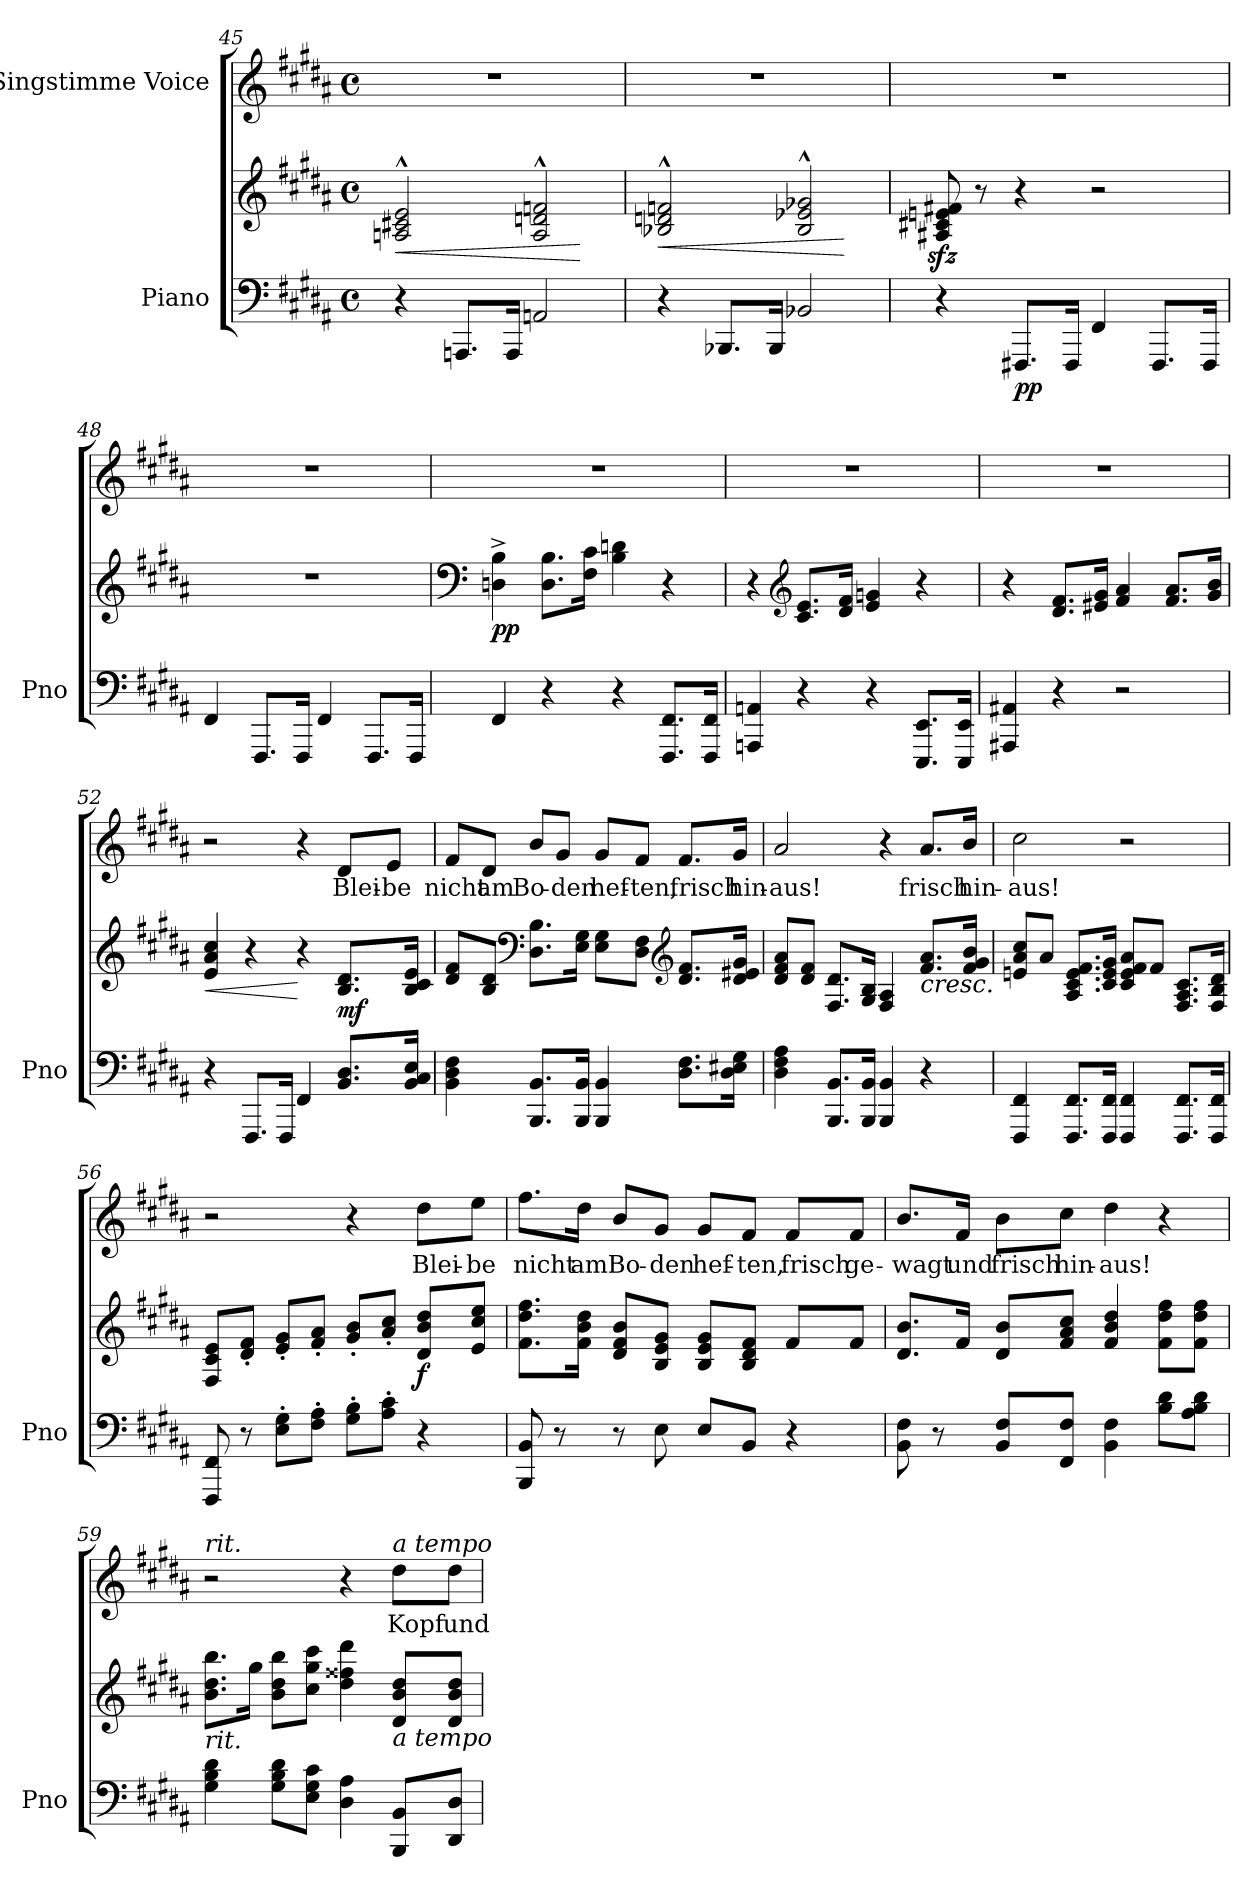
**kern	**kern	**dynam	**kern	**text
*part2	*part2	*part2	*part1	*part1
*staff3	*staff2	*staff2/3	*staff1	*staff1
*I"Piano	*	*	*I"Singstimme Voice	*
*I'Pno	*	*	*	*
*clefF4	*clefG2	*	*clefG2	*
*k[f#c#g#d#a#]	*k[f#c#g#d#a#]	*	*k[f#c#g#d#a#]	*
*M4/4	*M4/4	*	*M4/4	*
*met(c)	*met(c)	*	*met(c)	*
=45	=45	=45	=45	=45
!	!	!LO:HP:b	!	!
4r	2An/^^ 2c#X/^^ 2e/^^	<	1r	.
8.AAAn/L	.	.	.	.
16AAA/Jk	.	.	.	.
2AAn/	2A/^^ 2dn/^^ 2fn/^^	.	.	.
.	.	[	.	.
=46	=46	=46	=46	=46
!	!	!LO:HP:b	!	!
4r	2B-X/^^ 2dn/^^ 2fn/^^	<	1r	.
8.BBB-X/L	.	.	.	.
16BBB-/Jk	.	.	.	.
2BB-X/	2B-/^^ 2e-X/^^ 2g-X/^^	.	.	.
.	.	[	.	.
=47	=47	=47	=47	=47
4r	8A#X/zz< 8c#X/zz< 8en/zz< 8f#X/zz<	.	1r	.
.	8r	.	.	.
!	!	!LO:DY:b=2	!	!
8.FFF#X/L	4r	pp	.	.
16FFF#/Jk	.	.	.	.
4FF#/	2r	.	.	.
8.FFF#/L	.	.	.	.
16FFF#/Jk	.	.	.	.
=48	=48	=48	=48	=48
4FF#/	1r	.	1r	.
8.FFF#/L	.	.	.	.
16FFF#/Jk	.	.	.	.
4FF#/	.	.	.	.
8.FFF#/L	.	.	.	.
16FFF#/Jk	.	.	.	.
!!LO:LB:g=z
=49	=49	=49	=49	=49
*	*clefF4	*	*	*
!	!	!LO:DY:b	!	!
4FF#/	4Dn\^ 4B\^	pp	1r	.
4r	8.D\ 8.B\L	.	.	.
.	16F#\ 16c#\Jk	.	.	.
4r	4B\ 4dn\	.	.	.
8.FFF#/ 8.FF#/L	4r	.	.	.
16FFF#/ 16FF#/Jk	.	.	.	.
=50	=50	=50	=50	=50
4AAAn/ 4AAn/	4r	.	1r	.
*	*clefG2	*	*	*
4r	8.c#/ 8.e/L	.	.	.
.	16d#/ 16f#/Jk	.	.	.
4r	4e/ 4gn/	.	.	.
8.EEE/ 8.EE/L	4r	.	.	.
16EEE/ 16EE/Jk	.	.	.	.
=51	=51	=51	=51	=51
4AAA#X/ 4AA#X/	4r	.	1r	.
4r	8.d#/ 8.f#/L	.	.	.
.	16e#X/ 16g#/Jk	.	.	.
2r	4f#/ 4a#/	.	.	.
.	8.f#/ 8.a#/L	.	.	.
.	16g#/ 16b/Jk	.	.	.
=52	=52	=52	=52	=52
!	!	!LO:HP:b	!	!
4r	4e/ 4a#/ 4cc#/	<	2r	.
8.FFF#/L	4r	.	.	.
16FFF#/Jk	.	.	.	.
4FF#/	4r	[	4r	.
!	!	!LO:DY:b	!	!LO:LY:b
8.BB/ 8.D#/L	8.B/ 8.d#/L	mf	8d#/L	Blei-
!	!	!	!	!LO:LY:b
.	.	.	8e/J	-be
16BB/ 16C#/ 16E/Jk	16B/ 16c#/ 16e/Jk	.	.	.
!!LO:LB:g=z
=53	=53	=53	=53	=53
!	!	!	!	!LO:LY:b
4BB\ 4D#\ 4F#\	8d#/ 8f#/L	.	8f#/L	nicht
!	!	!	!	!LO:LY:b
.	8B/ 8d#/J	.	8d#/J	am
*	*clefF4	*	*	*
!	!	!	!	!LO:LY:b
8.BBB/ 8.BB/L	8.D#\ 8.B\L	.	8b/L	Bo-
!	!	!	!	!LO:LY:b
.	.	.	8g#/J	-den
16BBB/ 16BB/Jk	16E\ 16G#\Jk	.	.	.
!	!	!	!	!LO:LY:b
4BBB/ 4BB/	8E\ 8G#\L	.	8g#/L	hef-
!	!	!	!	!LO:LY:b
.	8D#\ 8F#\J	.	8f#/J	-ten,
*	*clefG2	*	*	*
!	!	!	!	!LO:LY:b
8.D#\ 8.F#\L	8.d#/ 8.f#/L	.	8.f#/L	frisch
!	!	!	!	!LO:LY:b
16D#\ 16E#X\ 16G#\Jk	16d#/ 16e#X/ 16g#/Jk	.	16g#/Jk	hin-
=54	=54	=54	=54	=54
!	!	!	!	!LO:LY:b
4D#\ 4F#\ 4A#\	8d#/ 8f#/ 8a#/L	.	2a#/	-aus!
.	8d#/ 8f#/J	.	.	.
8.BBB/ 8.BB/L	8.F#/ 8.d#/L	.	.	.
16BBB/ 16BB/Jk	16G#/ 16B/Jk	.	.	.
4BBB/ 4BB/	4F#/ 4A#/	.	4r	.
!	!LO:TX:b:i:t=cresc.	!	!	!
!	!	!	!	!LO:LY:b
4r	8.f#/ 8.a#/L	.	8.a#/L	frisch
!	!	!	!	!LO:LY:b
.	16f#/ 16g#/ 16b/Jk	.	16b/Jk	hin-
=55	=55	=55	=55	=55
!	!	!	!	!LO:LY:b
4FFF#/ 4FF#/	8en/ 8a#/ 8cc#/L	.	2cc#\	-aus!
.	8a#/J	.	.	.
8.FFF#/ 8.FF#/L	8.A#/ 8.c#/ 8.e/ 8.f#/L	.	.	.
16FFF#/ 16FF#/Jk	16c#/ 16e/ 16g#/Jk	.	.	.
4FFF#/ 4FF#/	8c#/ 8e/ 8f#/ 8a#/L	.	2r	.
.	8f#/J	.	.	.
8.FFF#/ 8.FF#/L	8.F#/ 8.A#/ 8.c#/L	.	.	.
16FFF#/ 16FF#/Jk	16F#/ 16B/ 16d#/Jk	.	.	.
!!LO:LB:g=z
=56	=56	=56	=56	=56
8FFF#/ 8FF#/	8F#/ 8c#/ 8e/L	.	2r	.
8r	8d#/' 8f#/'J	.	.	.
8E\' 8G#\'L	8e/' 8g#/'L	.	.	.
8F#\' 8A#\'J	8f#/' 8a#/'J	.	.	.
8G#\' 8B\'L	8g#/' 8b/'L	.	4r	.
8A#\' 8c#\'J	8a#/' 8cc#/'J	.	.	.
!	!	!LO:DY:b	!	!LO:LY:b
4r	8d#/ 8b/ 8dd#/L	f	8dd#\L	Blei-
!	!	!	!	!LO:LY:b
.	8e/ 8cc#/ 8ee/J	.	8ee\J	-be
!!LO:PB:g=z
=57	=57	=57	=57	=57
!	!	!	!	!LO:LY:b
8BBB/ 8BB/	8.f#\ 8.dd#\ 8.ff#\L	.	8.ff#\L	nicht
8r	.	.	.	.
!	!	!	!	!LO:LY:b
.	16f#\ 16b\ 16dd#\Jk	.	16dd#\Jk	am
!	!	!	!	!LO:LY:b
8r	8d#/ 8f#/ 8b/L	.	8b/L	Bo-
!	!	!	!	!LO:LY:b
8E\	8B/ 8e/ 8g#/J	.	8g#/J	-den
!	!	!	!	!LO:LY:b
8E/L	8B/ 8e/ 8g#/L	.	8g#/L	hef-
!	!	!	!	!LO:LY:b
8BB/J	8B/ 8d#/ 8f#/J	.	8f#/J	-ten,
!	!	!	!	!LO:LY:b
4r	8f#/L	.	8f#/L	frisch
!	!	!	!	!LO:LY:b
.	8f#/J	.	8f#/J	ge-
=58	=58	=58	=58	=58
!	!	!	!	!LO:LY:b
8BB\ 8F#\	8.d#/ 8.b/L	.	8.b/L	-wagt
8r	.	.	.	.
!	!	!	!	!LO:LY:b
.	16f#/Jk	.	16f#/Jk	und
!	!	!	!	!LO:LY:b
8BB/ 8F#/L	8d#/ 8b/L	.	8b\L	frisch
!	!	!	!	!LO:LY:b
8FF#/ 8F#/J	8f#/ 8a#/ 8cc#/J	.	8cc#\J	hin-
!	!	!	!	!LO:LY:b
4BB\ 4F#\	4f#/ 4b/ 4dd#/	.	4dd#\	-aus!
8B\ 8d#\L	8f#\ 8dd#\ 8ff#\L	.	4r	.
8A#\ 8B\ 8d#\J	8f#\ 8dd#\ 8ff#\J	.	.	.
=59	=59	=59	=59	=59
!	!	!	!LO:TX:a:i:t=rit.	!
!	!LO:TX:b:i:t=rit.	!	!	!
4G#\ 4B\ 4d#\	8.b\ 8.dd#\ 8.bb\L	.	2r	.
.	16gg#\Jk	.	.	.
8G#\ 8B\ 8d#\L	8b\ 8dd#\ 8bb\L	.	.	.
8E\ 8G#\ 8c#\J	8cc#\ 8gg#\ 8ccc#\J	.	.	.
4D#\ 4A#\	4dd#\ 4ff##X\ 4ddd#\	.	4r	.
!	!	!	!LO:TX:a:i:t=a tempo	!
!	!LO:TX:b:i:t=a tempo	!	!	!
!	!	!	!	!LO:LY:b
8BBB/ 8BB/L	8d#/ 8b/ 8dd#/L	.	8dd#\L	Kopf
!	!	!	!	!LO:LY:b
8DD#/ 8D#/J	8d#/ 8b/ 8dd#/J	.	8dd#\J	und
=	=	=	=	=
*-	*-	*-	*-	*-
